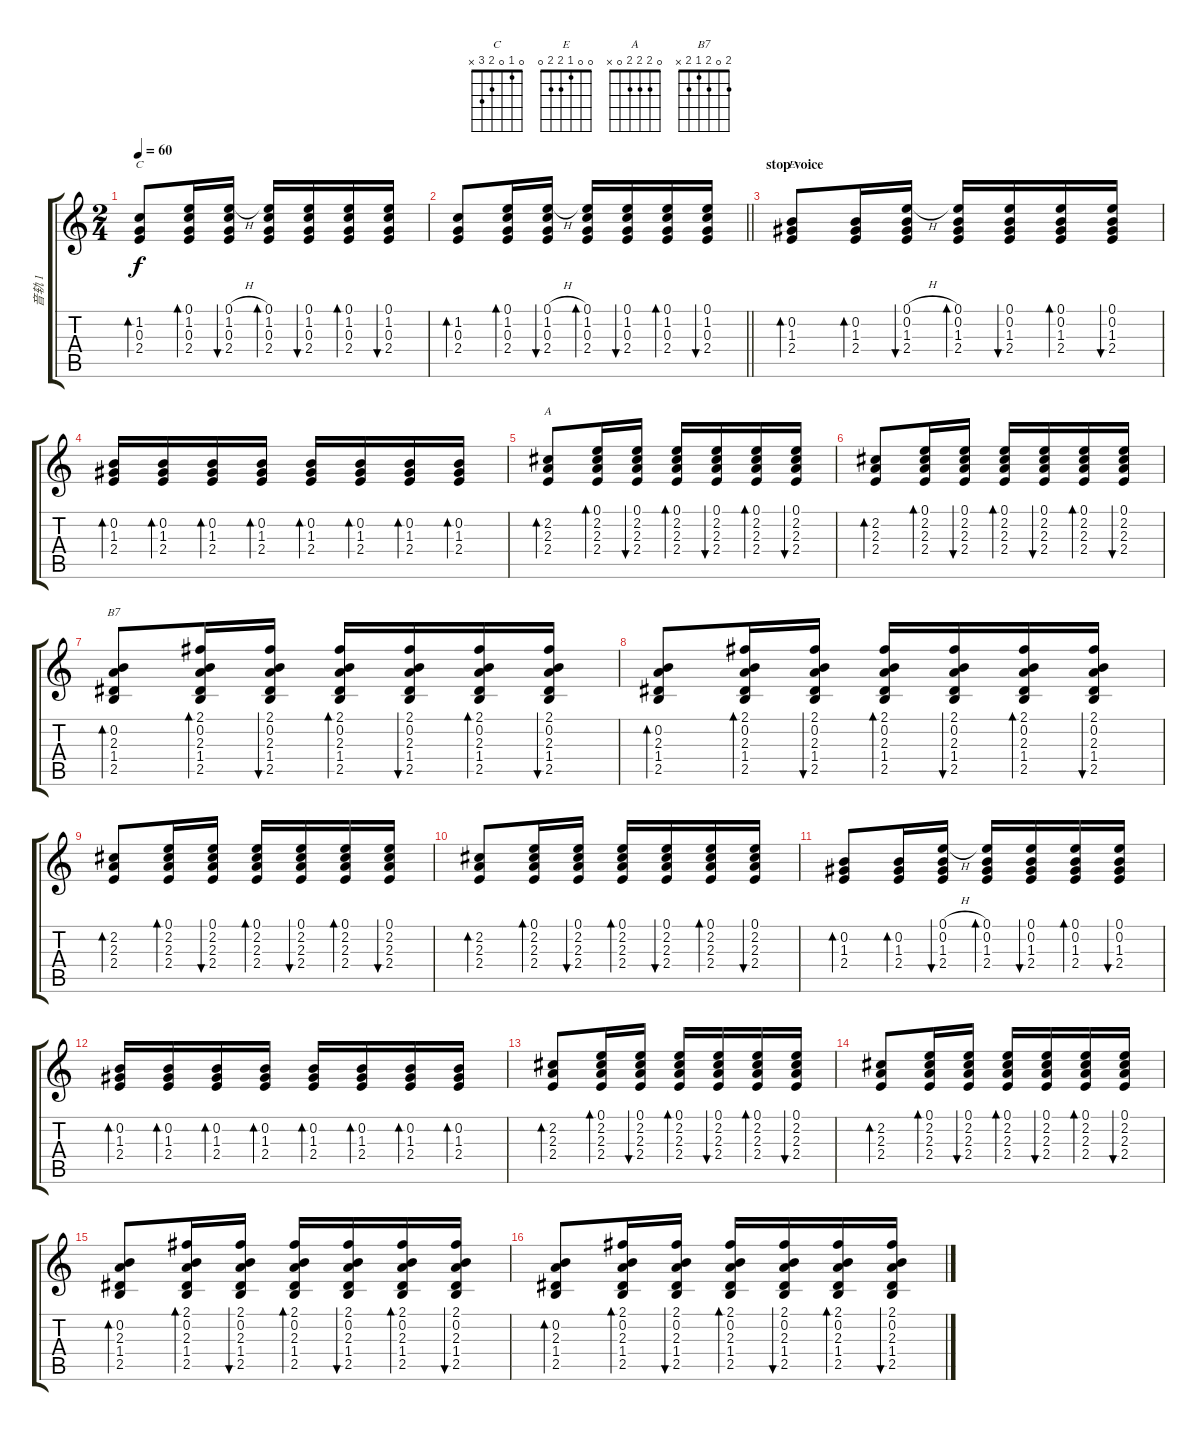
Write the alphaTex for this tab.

\track ("音轨 1" "音轨 1") {instrument acousticguitarsteel}
\staff {score tabs}
\tuning (E4 B3 G3 D3 A2 E2) {hide}
\chord ("C" 0 1 0 2 3 x)
\chord ("E" 0 0 1 2 2 0)
\chord ("A" 0 2 2 2 0 x)
\chord ("B7" 2 0 2 1 2 x)
\ts (2 4)
\tempo 60
\clef g2
\ks c
(1.2 0.3 2.4).8{bd 30 ch "C" dy f} (0.1 1.2 0.3 2.4).16{bd 30} (0.1{h} 1.2 0.3 2.4).16{bu 30} (0.1 1.2 0.3 2.4).16{bd 30} (0.1 1.2 0.3 2.4).16{bu 30} (0.1 1.2 0.3 2.4).16{bd 30} (0.1 1.2 0.3 2.4).16{bu 30} |
\barLineRight lightlight
(1.2 0.3 2.4).8{bd 30} (0.1 1.2 0.3 2.4).16{bd 30} (0.1{h} 1.2 0.3 2.4).16{bu 30} (0.1 1.2 0.3 2.4).16{bd 30} (0.1 1.2 0.3 2.4).16{bu 30} (0.1 1.2 0.3 2.4).16{bd 30} (0.1 1.2 0.3 2.4).16{bu 30} |
\section ("" "stop voice")
(0.2 1.3 2.4).8{bd 30 ch "E"} (0.2 1.3 2.4).16{bd 30} (0.1{h} 0.2 1.3 2.4).16{bu 30} (0.1 0.2 1.3 2.4).16{bd 30} (0.1 0.2 1.3 2.4).16{bu 30} (0.1 0.2 1.3 2.4).16{bd 30} (0.1 0.2 1.3 2.4).16{bu 30} |
(0.2 1.3 2.4).16{bd 30} (0.2 1.3 2.4).16{bd 30} (0.2 1.3 2.4).16{bd 30} (0.2 1.3 2.4).16{bd 30} (0.2 1.3 2.4).16{bd 30} (0.2 1.3 2.4).16{bd 30} (0.2 1.3 2.4).16{bd 30} (0.2 1.3 2.4).16{bd 30} |
(2.2 2.3 2.4).8{bd 30 ch "A"} (0.1 2.2 2.3 2.4).16{bd 30} (0.1 2.2 2.3 2.4).16{bu 30} (0.1 2.2 2.3 2.4).16{bd 30} (0.1 2.2 2.3 2.4).16{bu 30} (0.1 2.2 2.3 2.4).16{bd 30} (0.1 2.2 2.3 2.4).16{bu 30} |
(2.2 2.3 2.4).8{bd 30} (0.1 2.2 2.3 2.4).16{bd 30} (0.1 2.2 2.3 2.4).16{bu 30} (0.1 2.2 2.3 2.4).16{bd 30} (0.1 2.2 2.3 2.4).16{bu 30} (0.1 2.2 2.3 2.4).16{bd 30} (0.1 2.2 2.3 2.4).16{bu 30} |
(0.2 2.3 1.4 2.5).8{bd 30 ch "B7"} (2.1 0.2 2.3 1.4 2.5).16{bd 30} (2.1 0.2 2.3 1.4 2.5).16{bu 30} (2.1 0.2 2.3 1.4 2.5).16{bd 30} (2.1 0.2 2.3 1.4 2.5).16{bu 30} (2.1 0.2 2.3 1.4 2.5).16{bd 30} (2.1 0.2 2.3 1.4 2.5).16{bu 30} |
(0.2 2.3 1.4 2.5).8{bd 30} (2.1 0.2 2.3 1.4 2.5).16{bd 30} (2.1 0.2 2.3 1.4 2.5).16{bu 30} (2.1 0.2 2.3 1.4 2.5).16{bd 30} (2.1 0.2 2.3 1.4 2.5).16{bu 30} (2.1 0.2 2.3 1.4 2.5).16{bd 30} (2.1 0.2 2.3 1.4 2.5).16{bu 30} |
(2.2 2.3 2.4).8{bd 30} (0.1 2.2 2.3 2.4).16{bd 30} (0.1 2.2 2.3 2.4).16{bu 30} (0.1 2.2 2.3 2.4).16{bd 30} (0.1 2.2 2.3 2.4).16{bu 30} (0.1 2.2 2.3 2.4).16{bd 30} (0.1 2.2 2.3 2.4).16{bu 30} |
(2.2 2.3 2.4).8{bd 30} (0.1 2.2 2.3 2.4).16{bd 30} (0.1 2.2 2.3 2.4).16{bu 30} (0.1 2.2 2.3 2.4).16{bd 30} (0.1 2.2 2.3 2.4).16{bu 30} (0.1 2.2 2.3 2.4).16{bd 30} (0.1 2.2 2.3 2.4).16{bu 30} |
(0.2 1.3 2.4).8{bd 30} (0.2 1.3 2.4).16{bd 30} (0.1{h} 0.2 1.3 2.4).16{bu 30} (0.1 0.2 1.3 2.4).16{bd 30} (0.1 0.2 1.3 2.4).16{bu 30} (0.1 0.2 1.3 2.4).16{bd 30} (0.1 0.2 1.3 2.4).16{bu 30} |
(0.2 1.3 2.4).16{bd 30} (0.2 1.3 2.4).16{bd 30} (0.2 1.3 2.4).16{bd 30} (0.2 1.3 2.4).16{bd 30} (0.2 1.3 2.4).16{bd 30} (0.2 1.3 2.4).16{bd 30} (0.2 1.3 2.4).16{bd 30} (0.2 1.3 2.4).16{bd 30} |
(2.2 2.3 2.4).8{bd 30} (0.1 2.2 2.3 2.4).16{bd 30} (0.1 2.2 2.3 2.4).16{bu 30} (0.1 2.2 2.3 2.4).16{bd 30} (0.1 2.2 2.3 2.4).16{bu 30} (0.1 2.2 2.3 2.4).16{bd 30} (0.1 2.2 2.3 2.4).16{bu 30} |
(2.2 2.3 2.4).8{bd 30} (0.1 2.2 2.3 2.4).16{bd 30} (0.1 2.2 2.3 2.4).16{bu 30} (0.1 2.2 2.3 2.4).16{bd 30} (0.1 2.2 2.3 2.4).16{bu 30} (0.1 2.2 2.3 2.4).16{bd 30} (0.1 2.2 2.3 2.4).16{bu 30} |
(0.2 2.3 1.4 2.5).8{bd 30} (2.1 0.2 2.3 1.4 2.5).16{bd 30} (2.1 0.2 2.3 1.4 2.5).16{bu 30} (2.1 0.2 2.3 1.4 2.5).16{bd 30} (2.1 0.2 2.3 1.4 2.5).16{bu 30} (2.1 0.2 2.3 1.4 2.5).16{bd 30} (2.1 0.2 2.3 1.4 2.5).16{bu 30} |
(0.2 2.3 1.4 2.5).8{bd 30} (2.1 0.2 2.3 1.4 2.5).16{bd 30} (2.1 0.2 2.3 1.4 2.5).16{bu 30} (2.1 0.2 2.3 1.4 2.5).16{bd 30} (2.1 0.2 2.3 1.4 2.5).16{bu 30} (2.1 0.2 2.3 1.4 2.5).16{bd 30} (2.1 0.2 2.3 1.4 2.5).16{bu 30}
